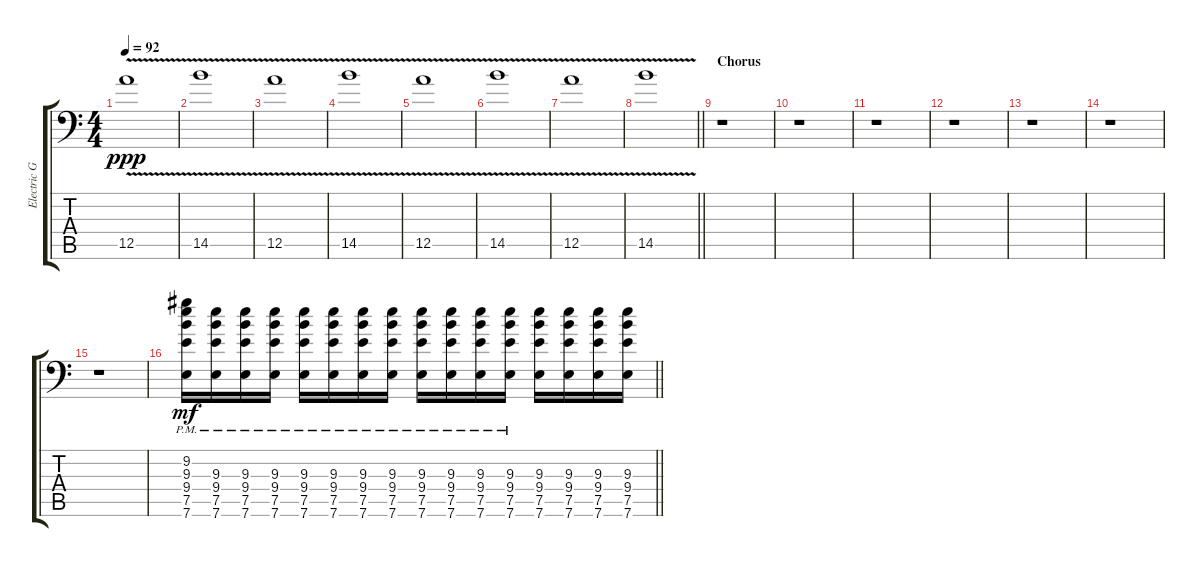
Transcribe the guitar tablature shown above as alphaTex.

\track ("Electric Guitar" "Electric G") {instrument overdrivenguitar}
\staff {score tabs}
\tuning (E4 B3 G3 D3 A2 A1) {hide}
\ts (4 4)
\tempo 92
\clef f4
\ks c
12.5{v}.1{dy ppp} |
14.5{v}.1 |
12.5{v}.1 |
14.5{v}.1 |
12.5{v}.1 |
14.5{v}.1 |
12.5{v}.1 |
\barLineRight lightlight
14.5{v}.1 |
\section ("" "Chorus")
r.1 |
r.1 |
r.1 |
r.1 |
r.1 |
r.1 |
r.1 |
\barLineRight lightlight
(9.2 9.3 9.4 7.5 7.6{pm}).16{dy mf} (9.3 9.4 7.5 7.6{pm}).16 (9.3 9.4 7.5 7.6{pm}).16 (9.3 9.4 7.5 7.6{pm}).16 (9.3 9.4 7.5 7.6{pm}).16 (9.3 9.4 7.5 7.6{pm}).16 (9.3 9.4 7.5 7.6{pm}).16 (9.3 9.4 7.5 7.6{pm}).16 (9.3 9.4 7.5 7.6{pm}).16 (9.3 9.4 7.5 7.6{pm}).16 (9.3 9.4 7.5 7.6{pm}).16 (9.3 9.4 7.5 7.6{pm}).16 (9.3 9.4 7.5 7.6).16 (9.3 9.4 7.5 7.6).16 (9.3 9.4 7.5 7.6).16 (9.3 9.4 7.5 7.6).16
